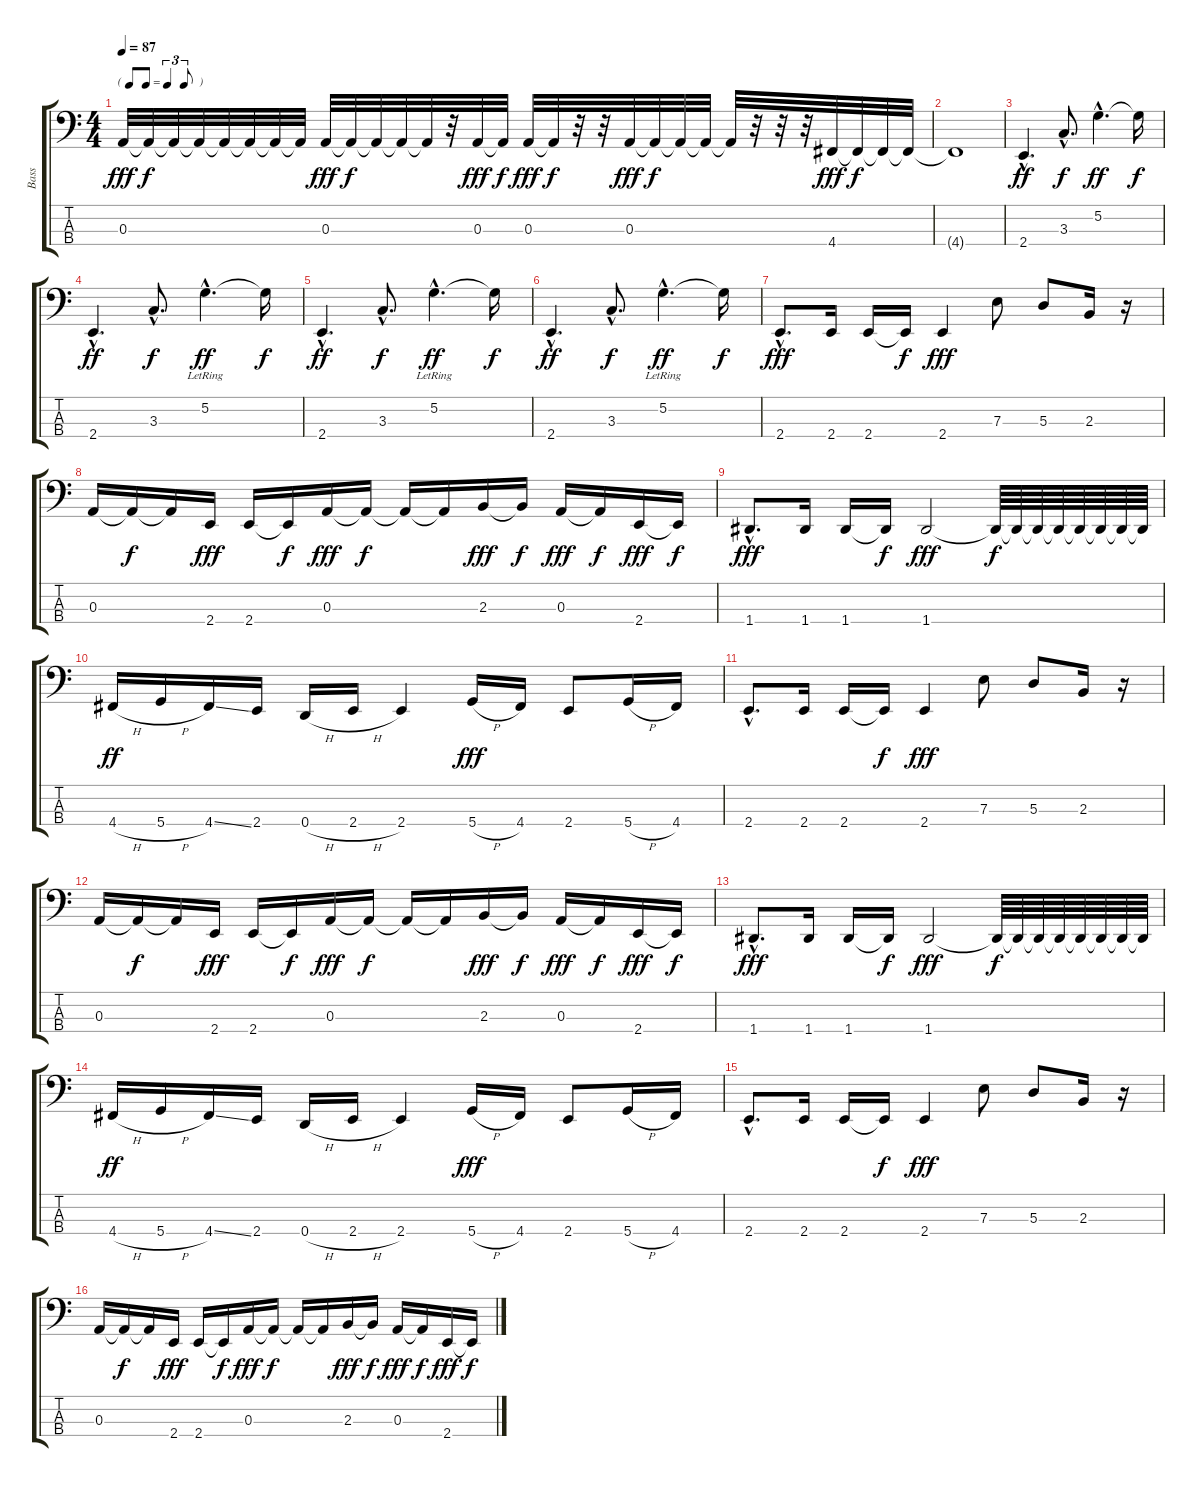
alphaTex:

\track ("Bass" "Bass") {instrument electricbassfinger}
\staff {score tabs}
\tuning (G2 D2 A1 D1) {hide}
\ts (4 4)
\tf triplet8th
\tempo 87
\clef f4
\ks c
0.3.32{dy fff} 0.3{t}.32{dy f} 0.3{t}.32 0.3{t}.32 0.3{t}.32 0.3{t}.32 0.3{t}.32 0.3{t}.32 0.3.32{dy fff} 0.3{t}.32{dy f} 0.3{t}.32 0.3{t}.32 0.3{t}.32 r.32 0.3.32{dy fff} 0.3{t}.32{dy f} 0.3.32{dy fff} 0.3{t}.32{dy f} r.32 r.32 0.3.32{dy fff} 0.3{t}.32{dy f} 0.3{t}.32 0.3{t}.32 0.3{t}.32 r.32 r.32 r.32 4.4.32{dy fff} 4.4{t}.32{dy f} 4.4{t}.32 4.4{t}.32 |
4.4{t}.1 |
2.4{hac}.4{d dy ff} 3.3{hac}.8{d dy f} 5.2{hac}.4{d dy ff} 5.2{t}.16{dy f} |
2.4{hac}.4{d dy ff} 3.3{hac}.8{d dy f} 5.2{hac lr}.4{d dy ff} 5.2{t}.16{dy f} |
2.4{hac}.4{d dy ff} 3.3{hac}.8{d dy f} 5.2{hac lr}.4{d dy ff} 5.2{t}.16{dy f} |
2.4{hac}.4{d dy ff} 3.3{hac}.8{d dy f} 5.2{hac lr}.4{d dy ff} 5.2{t}.16{dy f} |
2.4{hac}.8{d dy fff volume 16} 2.4.16 2.4.16 2.4{t}.16{dy f} 2.4.4{dy fff} 7.3.8 5.3.8 2.3.16 r.16 |
0.3.16 0.3{t}.16{dy f} 0.3{t}.16 2.4.16{dy fff} 2.4.16 2.4{t}.16{dy f} 0.3.16{dy fff} 0.3{t}.16{dy f} 0.3{t}.16 0.3{t}.16 2.3.16{dy fff} 2.3{t}.16{dy f} 0.3.16{dy fff} 0.3{t}.16{dy f} 2.4.16{dy fff} 2.4{t}.16{dy f} |
1.4{hac}.8{d dy fff} 1.4.16 1.4.16 1.4{t}.16{dy f} 1.4.2{dy fff} 1.4{t}.64{dy f} 1.4{t}.64 1.4{t}.64 1.4{t}.64 1.4{t}.64 1.4{t}.64 1.4{t}.64 1.4{t}.64 |
4.4{h}.16{dy ff} 5.4{h}.16 4.4{ss}.16 2.4.16 0.4{h}.16 2.4{h}.16 2.4.4 5.4{h}.16{dy fff} 4.4.16 2.4.8 5.4{h}.16 4.4.16 |
2.4{hac}.8{d} 2.4.16 2.4.16 2.4{t}.16{dy f} 2.4.4{dy fff} 7.3.8 5.3.8 2.3.16 r.16 |
0.3.16 0.3{t}.16{dy f} 0.3{t}.16 2.4.16{dy fff} 2.4.16 2.4{t}.16{dy f} 0.3.16{dy fff} 0.3{t}.16{dy f} 0.3{t}.16 0.3{t}.16 2.3.16{dy fff} 2.3{t}.16{dy f} 0.3.16{dy fff} 0.3{t}.16{dy f} 2.4.16{dy fff} 2.4{t}.16{dy f} |
1.4{hac}.8{d dy fff} 1.4.16 1.4.16 1.4{t}.16{dy f} 1.4.2{dy fff} 1.4{t}.64{dy f} 1.4{t}.64 1.4{t}.64 1.4{t}.64 1.4{t}.64 1.4{t}.64 1.4{t}.64 1.4{t}.64 |
4.4{h}.16{dy ff} 5.4{h}.16 4.4{ss}.16 2.4.16 0.4{h}.16 2.4{h}.16 2.4.4 5.4{h}.16{dy fff} 4.4.16 2.4.8 5.4{h}.16 4.4.16 |
2.4{hac}.8{d} 2.4.16 2.4.16 2.4{t}.16{dy f} 2.4.4{dy fff} 7.3.8 5.3.8 2.3.16 r.16 |
0.3.16 0.3{t}.16{dy f} 0.3{t}.16 2.4.16{dy fff} 2.4.16 2.4{t}.16{dy f} 0.3.16{dy fff} 0.3{t}.16{dy f} 0.3{t}.16 0.3{t}.16 2.3.16{dy fff} 2.3{t}.16{dy f} 0.3.16{dy fff} 0.3{t}.16{dy f} 2.4.16{dy fff} 2.4{t}.16{dy f}
